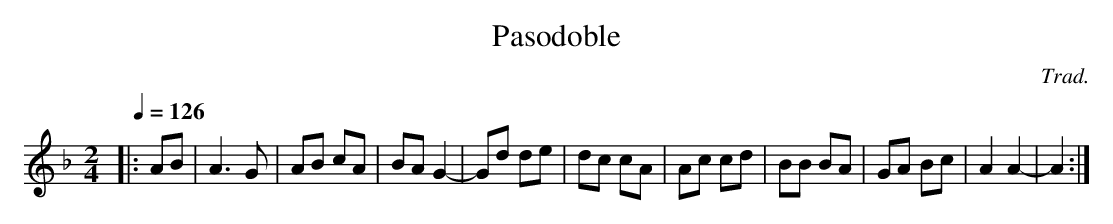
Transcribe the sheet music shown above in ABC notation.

X:1
T:Pasodoble
C:Trad.
M:2/4
L:1/8
Q:1/4=126
K:F
|: AB|A3 G|AB cA|BA G2-|Gd de|dc cA|Ac cd|BB BA|GA Bc|A2 A2-|A2 :|
